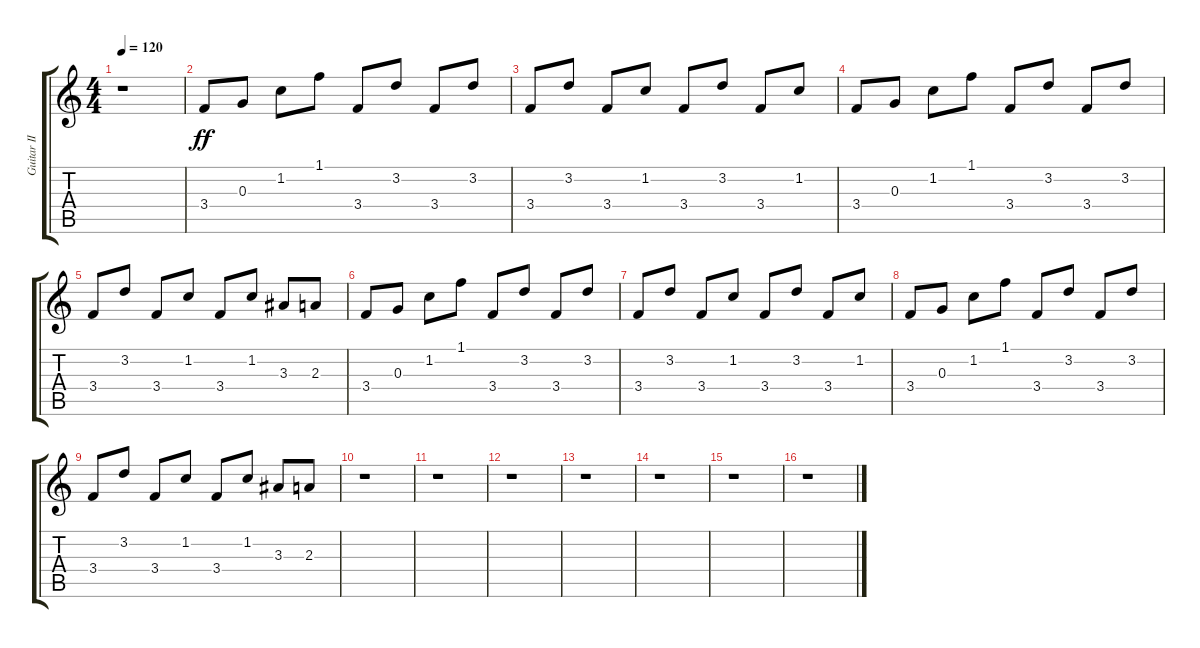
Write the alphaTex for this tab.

\track ("Guitar II" "Guitar II") {instrument acousticguitarsteel}
\staff {score tabs}
\tuning (E4 B3 G3 D3 A2 E2) {hide}
\ts (4 4)
\tempo 120
\clef g2
\ks c
r.1{dy ff} |
3.4.8 0.3.8 1.2.8 1.1.8 3.4.8 3.2.8 3.4.8 3.2.8 |
3.4.8 3.2.8 3.4.8 1.2.8 3.4.8 3.2.8 3.4.8 1.2.8 |
3.4.8 0.3.8 1.2.8 1.1.8 3.4.8 3.2.8 3.4.8 3.2.8 |
3.4.8 3.2.8 3.4.8 1.2.8 3.4.8 1.2.8 3.3.8 2.3.8 |
3.4.8 0.3.8 1.2.8 1.1.8 3.4.8 3.2.8 3.4.8 3.2.8 |
3.4.8 3.2.8 3.4.8 1.2.8 3.4.8 3.2.8 3.4.8 1.2.8 |
3.4.8 0.3.8 1.2.8 1.1.8 3.4.8 3.2.8 3.4.8 3.2.8 |
3.4.8 3.2.8 3.4.8 1.2.8 3.4.8 1.2.8 3.3.8 2.3.8 |
r.1 |
r.1 |
r.1 |
r.1 |
r.1 |
r.1 |
r.1
